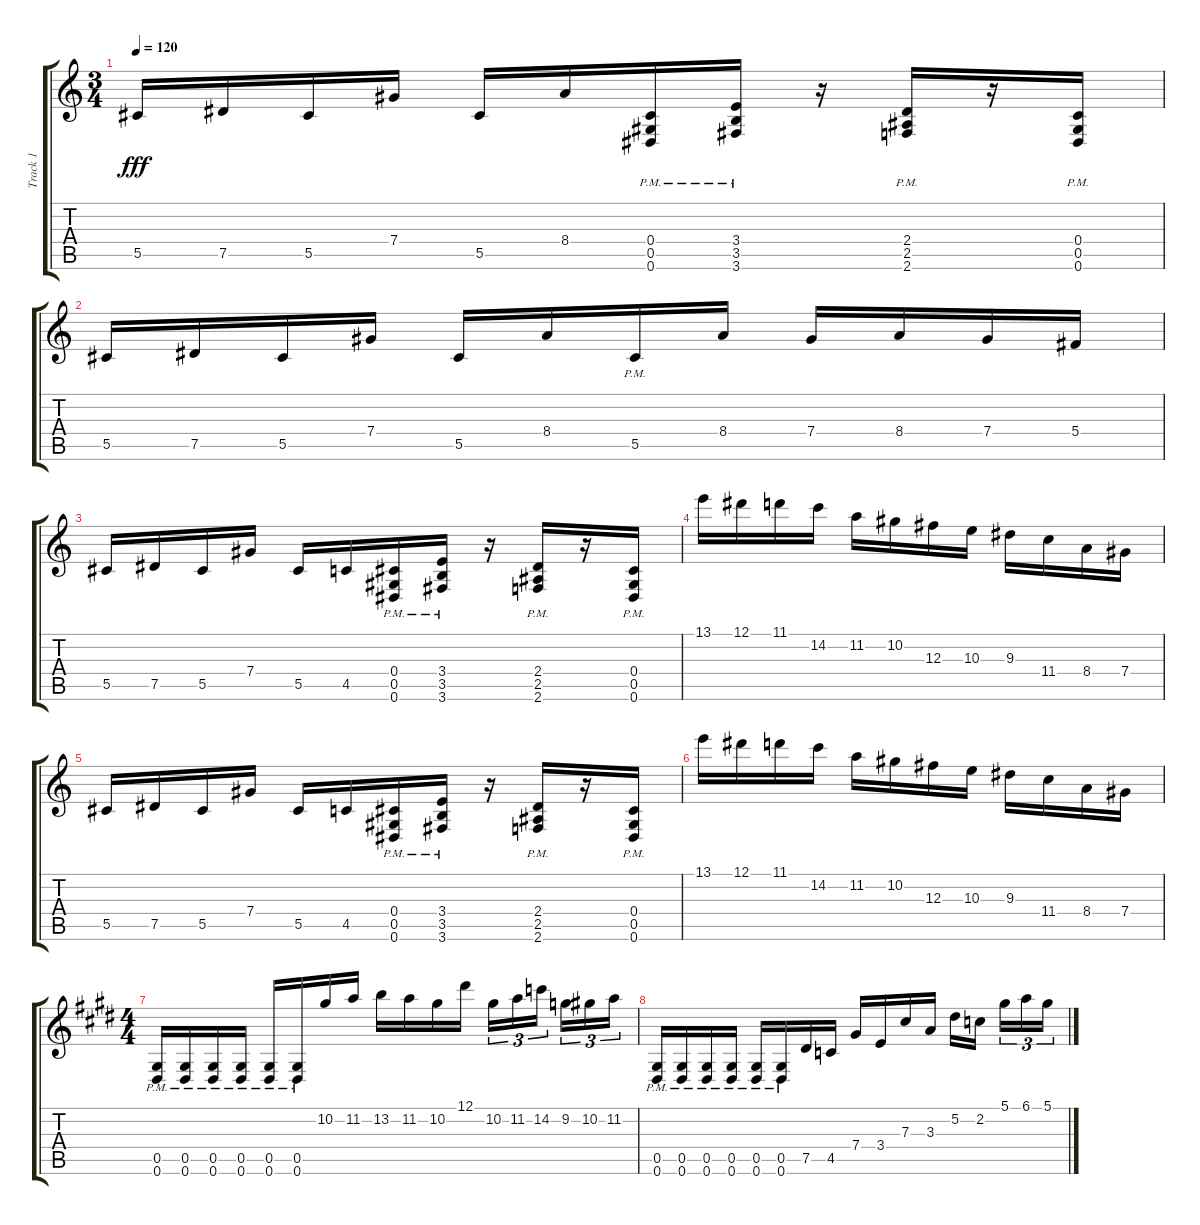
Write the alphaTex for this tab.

\track ("Track 1" "Track 1") {instrument distortionguitar}
\staff {score tabs}
\tuning (Eb4 Bb3 Gb3 Db3 Ab2 Eb2) {hide}
\ts (3 4)
\tempo 120
\clef g2
\ks c
5.5.16{dy fff} 7.5.16 5.5.16 7.4.16 5.5.16 8.4.16 (0.4{pm} 0.5{pm} 0.6{pm}).16 (3.4{pm} 3.5{pm} 3.6{pm}).16 r.16 (2.4{pm} 2.5{pm} 2.6{pm}).16 r.16 (0.4{pm} 0.5{pm} 0.6{pm}).16 |
5.5.16 7.5.16 5.5.16 7.4.16 5.5.16 8.4.16 5.5{pm}.16 8.4.16 7.4.16 8.4.16 7.4.16 5.4.16 |
5.5.16 7.5.16 5.5.16 7.4.16 5.5.16 4.5.16 (0.4{pm} 0.5{pm} 0.6{pm}).16 (3.4{pm} 3.5{pm} 3.6{pm}).16 r.16 (2.4{pm} 2.5{pm} 2.6{pm}).16 r.16 (0.4{pm} 0.5{pm} 0.6{pm}).16 |
13.1.16 12.1.16 11.1.16 14.2.16 11.2.16 10.2.16 12.3.16 10.3.16 9.3.16 11.4.16 8.4.16 7.4.16 |
5.5.16 7.5.16 5.5.16 7.4.16 5.5.16 4.5.16 (0.4{pm} 0.5{pm} 0.6{pm}).16 (3.4{pm} 3.5{pm} 3.6{pm}).16 r.16 (2.4{pm} 2.5{pm} 2.6{pm}).16 r.16 (0.4{pm} 0.5{pm} 0.6{pm}).16 |
13.1.16 12.1.16 11.1.16 14.2.16 11.2.16 10.2.16 12.3.16 10.3.16 9.3.16 11.4.16 8.4.16 7.4.16 |
\ts (4 4)
\ks e
(0.5{pm} 0.6{pm}).16 (0.5{pm} 0.6{pm}).16 (0.5{pm} 0.6{pm}).16 (0.5{pm} 0.6{pm}).16 (0.5{pm} 0.6{pm}).16 (0.5{pm} 0.6{pm}).16 10.2.16 11.2.16 13.2.16 11.2.16 10.2.16 12.1.16 10.2.16{tu (3 2)} 11.2.16{tu (3 2)} 14.2.16{tu (3 2) beam splitsecondary} 9.2.16{tu (3 2)} 10.2.16{tu (3 2)} 11.2.16{tu (3 2)} |
(0.5{pm} 0.6{pm}).16 (0.5{pm} 0.6{pm}).16 (0.5{pm} 0.6{pm}).16 (0.5{pm} 0.6{pm}).16 (0.5{pm} 0.6{pm}).16 (0.5{pm} 0.6{pm}).16 7.5.16 4.5.16 7.4.16 3.4.16 7.3.16 3.3.16 5.2.16 2.2.16{beam splitsecondary} 5.1.16{tu (3 2)} 6.1.16{tu (3 2)} 5.1.16{tu (3 2)}
